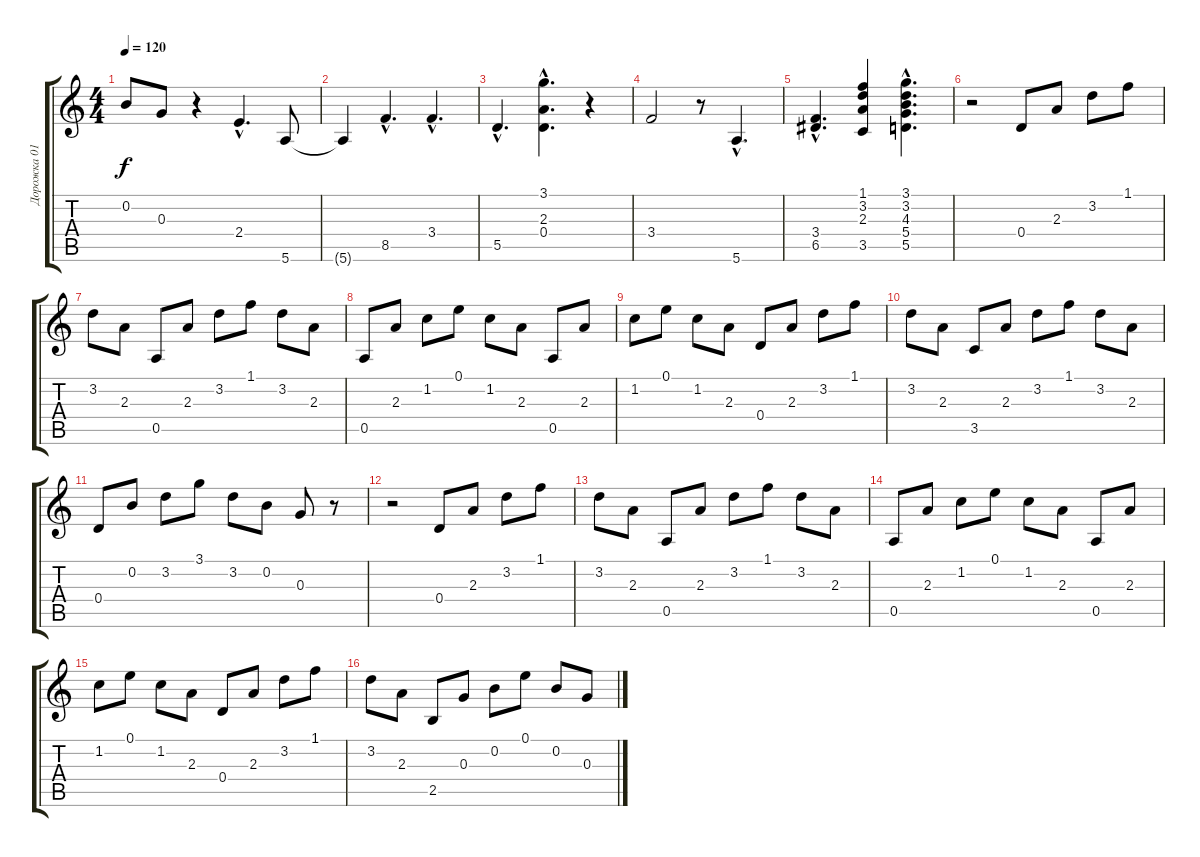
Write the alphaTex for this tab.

\track ("Дорожка 01" "Дорожка 01") {instrument acousticguitarsteel}
\staff {score tabs}
\tuning (E4 B3 G3 D3 A2 E2) {hide}
\ts (4 4)
\tempo 120
\clef g2
\ks c
0.2.8{dy f} 0.3.8 r.4 2.4{hac}.4{d} 5.6.8 |
5.6{t}.4 8.5{hac}.4{d} 3.4{hac}.4{d} |
5.5{hac}.4{d} (3.1{hac} 2.3{hac} 0.4{hac}).4{d} r.4 |
3.4.2 r.8 5.6{hac}.4{d} |
(3.4{hac} 6.5{hac}).4{d} (1.1 3.2 2.3 3.5).4 (3.1{hac} 3.2{hac} 4.3{hac} 5.4{hac} 5.5{hac}).4{d} |
r.2 0.4.8 2.3.8 3.2.8 1.1.8 |
3.2.8 2.3.8 0.5.8 2.3.8 3.2.8 1.1.8 3.2.8 2.3.8 |
0.5.8 2.3.8 1.2.8 0.1.8 1.2.8 2.3.8 0.5.8 2.3.8 |
1.2.8 0.1.8 1.2.8 2.3.8 0.4.8 2.3.8 3.2.8 1.1.8 |
3.2.8 2.3.8 3.5.8 2.3.8 3.2.8 1.1.8 3.2.8 2.3.8 |
0.4.8 0.2.8 3.2.8 3.1.8 3.2.8 0.2.8 0.3.8 r.8 |
r.2 0.4.8 2.3.8 3.2.8 1.1.8 |
3.2.8 2.3.8 0.5.8 2.3.8 3.2.8 1.1.8 3.2.8 2.3.8 |
0.5.8 2.3.8 1.2.8 0.1.8 1.2.8 2.3.8 0.5.8 2.3.8 |
1.2.8 0.1.8 1.2.8 2.3.8 0.4.8 2.3.8 3.2.8 1.1.8 |
3.2.8 2.3.8 2.5.8 0.3.8 0.2.8 0.1.8 0.2.8 0.3.8
